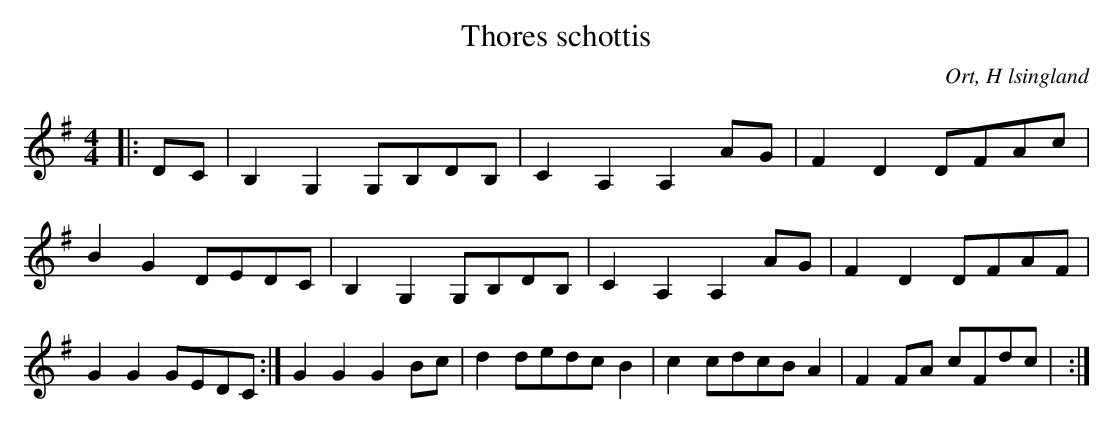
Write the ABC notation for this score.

X:1
T:Thores schottis
O:Ort, H lsingland
M:4/4
L:1/8
K:G
|: DC | B,2 G,2 G,B,DB,| C2 A,2 A,2 AG | F2 D2 DFAc | B2 G2 DEDC |B,2 G,2 G,B,DB,| C2 A,2 A,2 AG | F2 D2 DFAF | G2 G2 GEDC :|G2 G2 G2 Bc | d2 dedc B2 | c2 cdcB A2 | F2 FA cFdc|    :|
